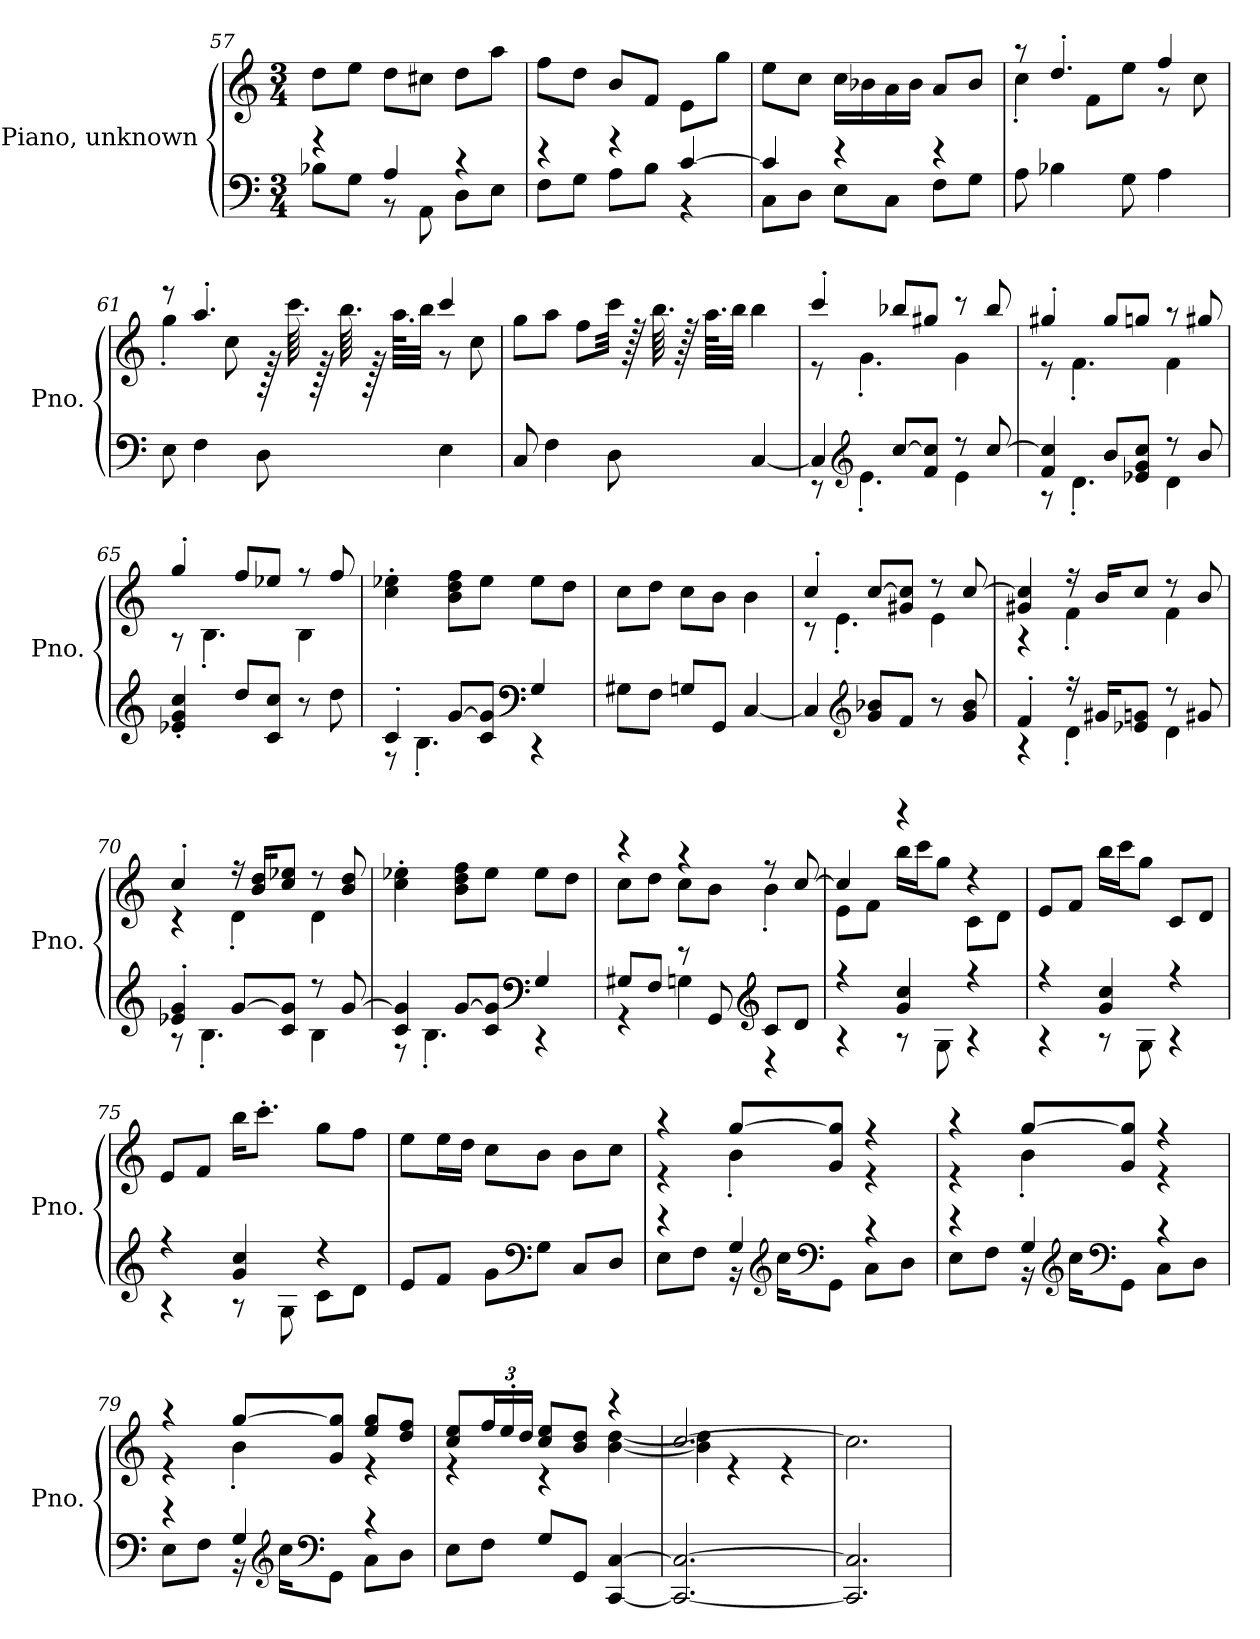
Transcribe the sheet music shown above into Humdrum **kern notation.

**kern	**kern
*part1	*part1
*staff2	*staff1
*I"Piano, unknown	*
*I'Pno.	*
*clefF4	*clefG2
*k[]	*k[]
*M3/4	*M3/4
=57	=57
*^	*
4r	8B-X\L	8dd\L
.	8G\J	8ee\J
4A/	8r	8dd\L
.	8AA\	8cc#X\J
4r	8D\L	8dd\L
.	8E\J	8aa\J
=58	=58	=58
4r	8F\L	8ff\L
.	8G\J	8dd\J
4r	8A\L	8b/L
.	8B\J	8f/J
[4c/	4r	8e\L
.	.	8gg\J
!!LO:LB:g=z
=59	=59	=59
4c/]	8C\L	8ee\L
.	8D\J	8cc\J
4r	8E\L	16cc\LL
.	.	16b-X\
.	8C\J	16a\
.	.	16b-\JJ
4r	8F\L	8a/L
.	8G\J	8b-/J
*v	*v	*
=60	=60
*	*^
8A\	8r	4cc'\
4B-X\	4.dd'/	.
.	.	8f\L
8G\	.	8ee\J
4A\	4ff/	8r
.	.	8cc\
=61	=61	=61
8E\	8r	4gg'\
4F\	4.aa'/	.
.	.	8cc\
8D\	.	128r
.	.	64.ccc\
.	.	128r
.	.	64.bb\
.	.	128r
.	.	64.aa\KLLL
.	.	32bb\JJJ
4E\	4ccc/	8r
.	.	8cc\
*	*v	*v
=62	=62
8C/	8gg\L
4F\	8aa\J
.	8ff\L
8D\	32ccc\Jkk
.	128r
.	64.bb\
.	128r
.	64.aa\KLLL
.	32bb\JJJ
[4C/	4bb\
!!LO:LB:g=z
=63	=63
*^	*^
4C/]	8r	4ccc'/	8r
*clefG2	*	*	*
.	4.e'\	.	4.g'\
[8cc/L	.	8bb-X/L	.
8f/ 8cc/]J	.	8gg#X/J	.
8r	4e\	8r	4g\
[8cc/	.	8bb-/	.
=64	=64	=64	=64
4f/ 4cc/]	8r	4gg#X'/	8r
.	4.d'\	.	4.f'\
8b/L	.	8gg#/L	.
8e-X/ 8g/ 8cc/J	.	8ggn/J	.
8r	4d\	8r	4f\
8b/	.	8gg#X/	.
*v	*v	*	*
=65	=65	=65
4e-X/' 4g/' 4cc/'	4gg'/	8r
.	.	4.B'\
8dd/L	8ff/L	.
8c/ 8cc/J	8ee-X/J	.
8r	8r	4B\
8dd\	8ff/	.
*	*v	*v
=66	=66
*^	*
4c'/	8r	4cc\' 4ee-X\'
.	4.B'\	.
[8g/L	.	8b\ 8dd\ 8ff\L
8c/ 8g/]J	.	8ee-\J
*clefF4	*	*
4G/	4r	8ee-\L
.	.	8dd\J
*v	*v	*
=67	=67
8G#X\L	8cc\L
8F\J	8dd\J
8Gn/L	8cc\L
8GG/J	8b\J
[4C/	4b\
!!LO:LB:g=z
=68	=68
*	*^
4C/]	4cc'/	8r
.	.	4.e'\
*clefG2	*	*
8g/ 8b-X/L	[8cc/L	.
8f/J	8g#X/ 8cc/]J	.
8r	8r	4e\
8g/ 8b-/	[8cc/	.
=69	=69	=69
*^	*	*
4f'/	4r	4g#X/ 4cc/]	4r
16r	4d'\	16r	4f'\
16g#X/KL	.	16b/KL	.
8e-X/ 8gn/J	.	8cc/J	.
8r	4d\	8r	4f\
8g#X/	.	8b/	.
=70	=70	=70	=70
4e-X/' 4g/'	8r	4cc'/	4r
.	4.B'\	.	.
[8g/L	.	16r	4d'\
.	.	16b/ 16dd/KL	.
8c/ 8g/]J	.	8cc/ 8ee-X/J	.
8r	4B\	8r	4d\
[8g/	.	8b/ 8dd/	.
*	*	*v	*v
=71	=71	=71
4c/ 4g/]	8r	4cc\' 4ee-X\'
.	4.B'\	.
[8g/L	.	8b\ 8dd\ 8ff\L
8c/ 8g/]J	.	8ee-\J
*clefF4	*	*
4G/	4r	8ee-\L
.	.	8dd\J
!!LO:LB:g=z
=72	=72	=72
*	*	*^
8G#X/L	4r	4r	8cc\L
8F/J	.	.	8dd\J
8r	4Gn\	4r	8cc\L
8GG/	.	.	8b\J
*clefG2	*	*	*
8c/L	4r	8r	4b'\
8d/J	.	[8cc/	.
=73	=73	=73	=73
4r	4r	4cc/]	8e\L
.	.	.	8f\J
4g/ 4cc/	8r	4r	16bb\LL
.	.	.	16ccc\J
.	8G\	.	8gg\J
4r	4r	4r	8c\L
.	.	.	8d\J
*	*	*v	*v
=74	=74	=74
4r	4r	8e/L
.	.	8f/J
4g/ 4cc/	8r	16bb\LL
.	.	16ccc\J
.	8G\	8gg\J
4r	4r	8c/L
.	.	8d/J
=75	=75	=75
4r	4r	8e/L
.	.	8f/J
4g/ 4cc/	8r	16bb\KL
.	.	8.ccc'\J
.	8G\	.
4r	8c\L	8gg\L
.	8d\J	8ff\J
*v	*v	*
=76	=76
8e/L	8ee\L
8f/J	16ee\L
.	16dd\JJ
8g\L	8cc\L
*clefF4	*
8G\J	8b\J
8C/L	8b\L
8D/J	8cc\J
!!LO:PB:g=z
=77	=77
*^	*^
4r	8E\L	4r	4r
.	8F\J	.	.
4G/	16r	[8gg/L	4b'\
*clefG2	*	*	*
.	16cc\KL	.	.
*clefF4	*	*	*
.	8GG\J	8g/ 8gg/]J	.
4r	8C\L	4r	4r
.	8D\J	.	.
=78	=78	=78	=78
4r	8E\L	4r	4r
.	8F\J	.	.
4G/	16r	[8gg/L	4b'\
*clefG2	*	*	*
.	16cc\KL	.	.
*clefF4	*	*	*
.	8GG\J	8g/ 8gg/]J	.
4r	8C\L	4r	4r
.	8D\J	.	.
=79	=79	=79	=79
4r	8E\L	4r	4r
.	8F\J	.	.
4G/	16r	[8gg/L	4b'\
*clefG2	*	*	*
.	16cc\KL	.	.
*clefF4	*	*	*
.	8GG\J	8g/ 8gg/]J	.
4r	8C\L	8ee/ 8gg/L	4r
.	8D\J	8dd/ 8ff/J	.
*v	*v	*	*
=80	=80	=80
8E\L	8cc/ 8ee/L	4r
*	*Xbrackettup	*
8F\J	24ff/L	.
.	24ee'/	.
.	24dd/JJ	.
8G/L	8cc/ 8ee/L	4r
8GG/J	8b/ 8dd/J	.
[4CC/ [4C/	4r	[4b\ [4dd\
=81	=81	=81
2.CC/_ 2.C/_	[2.cc/	4b\] 4dd\]
.	.	4r
.	.	4r
*	*v	*v
!!LO:LB:g=z
=82	=82
2.CC/] 2.C/]	2.cc\]
=	=
*-	*-
